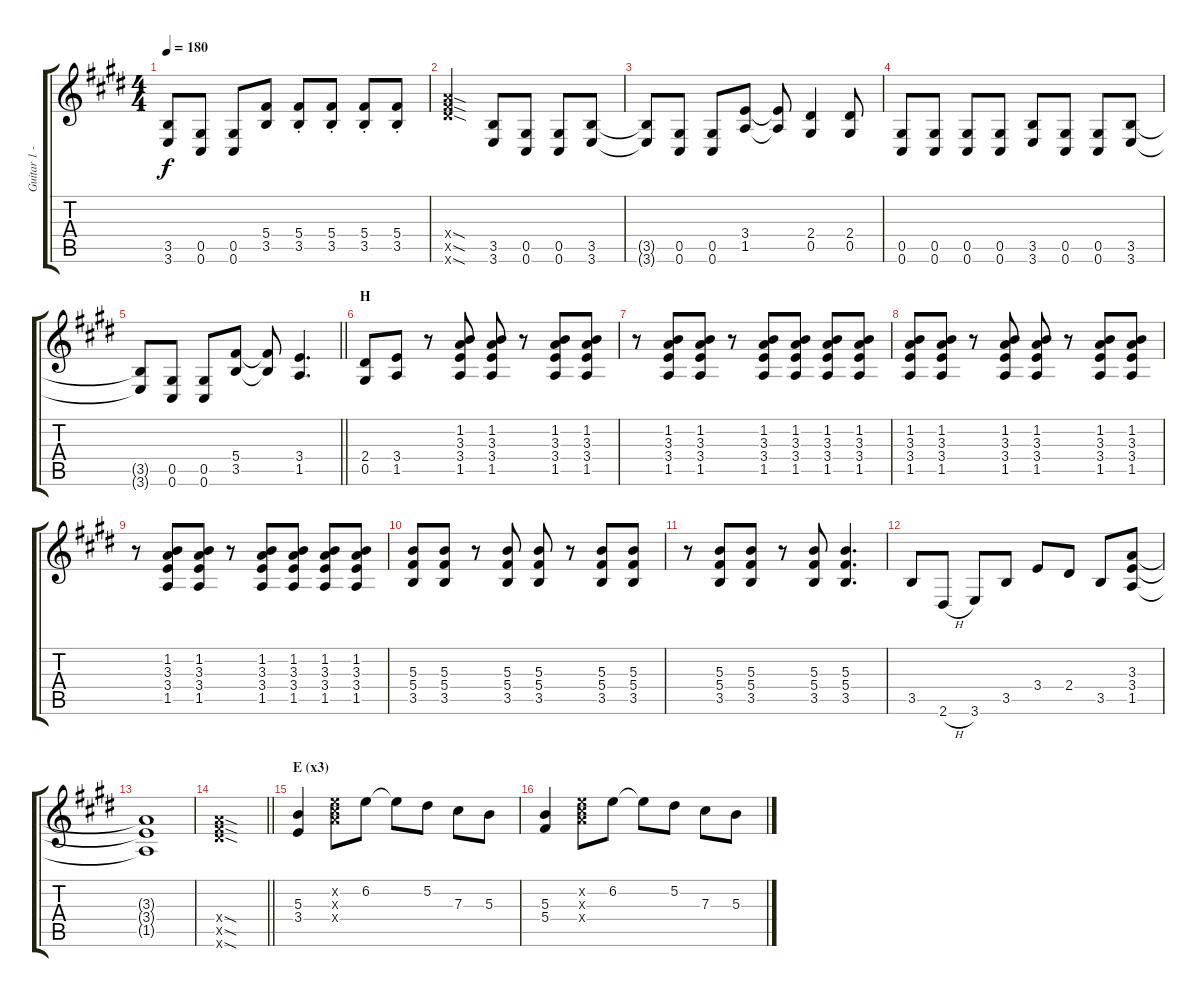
\track ("Guitar 1 - Ryouga" "Guitar 1 -") {instrument distortionguitar}
\staff {score tabs}
\tuning (Eb4 Bb3 Gb3 Db3 Ab2 Db2) {hide}
\ts (4 4)
\tempo 180
\clef g2
\ks e
(3.5{t} 3.6{t}).8{dy f} (0.5 0.6).8 (0.5 0.6).8 (5.4 3.5).8 (5.4{st} 3.5{st}).8 (5.4{st} 3.5{st}).8 (5.4{st} 3.5{st}).8 (5.4{st} 3.5{st}).8 |
(8.4{sod x} 10.5{sod x} 14.6{sod x}).2 (3.5 3.6).8 (0.5 0.6).8 (0.5 0.6).8 (3.5 3.6).8 |
(3.5{t} 3.6{t}).8 (0.5 0.6).8 (0.5 0.6).8 (3.4 1.5).8 (3.4{t} 1.5{t}).8 (2.4 0.5).4 (2.4 0.5).8 |
(0.5 0.6).8 (0.5 0.6).8 (0.5 0.6).8 (0.5 0.6).8 (3.5 3.6).8 (0.5 0.6).8 (0.5 0.6).8 (3.5 3.6).8 |
\barLineRight lightlight
(3.5{t} 3.6{t}).8 (0.5 0.6).8 (0.5 0.6).8 (5.4 3.5).8 (5.4{t} 3.5{t}).8 (3.4 1.5).4{d} |
\section ("" "H")
(2.4 0.5).8 (3.4 1.5).8 r.8 (1.2 3.3 3.4 1.5).8 (1.2 3.3 3.4 1.5).8 r.8 (1.2 3.3 3.4 1.5).8 (1.2 3.3 3.4 1.5).8 |
r.8 (1.2 3.3 3.4 1.5).8{beam merge} (1.2 3.3 3.4 1.5).8 r.8 (1.2 3.3 3.4 1.5).8 (1.2 3.3 3.4 1.5).8 (1.2 3.3 3.4 1.5).8 (1.2 3.3 3.4 1.5).8 |
(1.2 3.3 3.4 1.5).8 (1.2 3.3 3.4 1.5).8 r.8 (1.2 3.3 3.4 1.5).8 (1.2 3.3 3.4 1.5).8 r.8 (1.2 3.3 3.4 1.5).8 (1.2 3.3 3.4 1.5).8 |
r.8 (1.2 3.3 3.4 1.5).8{beam merge} (1.2 3.3 3.4 1.5).8 r.8 (1.2 3.3 3.4 1.5).8 (1.2 3.3 3.4 1.5).8 (1.2 3.3 3.4 1.5).8 (1.2 3.3 3.4 1.5).8 |
(5.3 5.4 3.5).8 (5.3 5.4 3.5).8 r.8 (5.3 5.4 3.5).8 (5.3 5.4 3.5).8 r.8 (5.3 5.4 3.5).8 (5.3 5.4 3.5).8 |
r.8 (5.3 5.4 3.5).8{beam merge} (5.3 5.4 3.5).8 r.8 (5.3 5.4 3.5).8 (5.3 5.4 3.5).4{d} |
3.5.8 2.6{h}.8 3.6.8 3.5.8 3.4.8 2.4.8 3.5.8 (3.3 3.4 1.5).8 |
(3.3{t} 3.4{t} 1.5{t}).1 |
\barLineRight lightlight
(8.4{sod x} 10.5{sod x} 14.6{sod x}).1 |
\section ("" "E (x3)")
(5.3 3.4).4 (6.2{x} 7.3{x} 8.4{x}).8 6.2.8 6.2{t}.8 5.2.8 7.3.8 5.3.8 |
(5.3 5.4).4 (6.2{x} 7.3{x} 8.4{x}).8 6.2.8 6.2{t}.8 5.2.8 7.3.8 5.3.8
